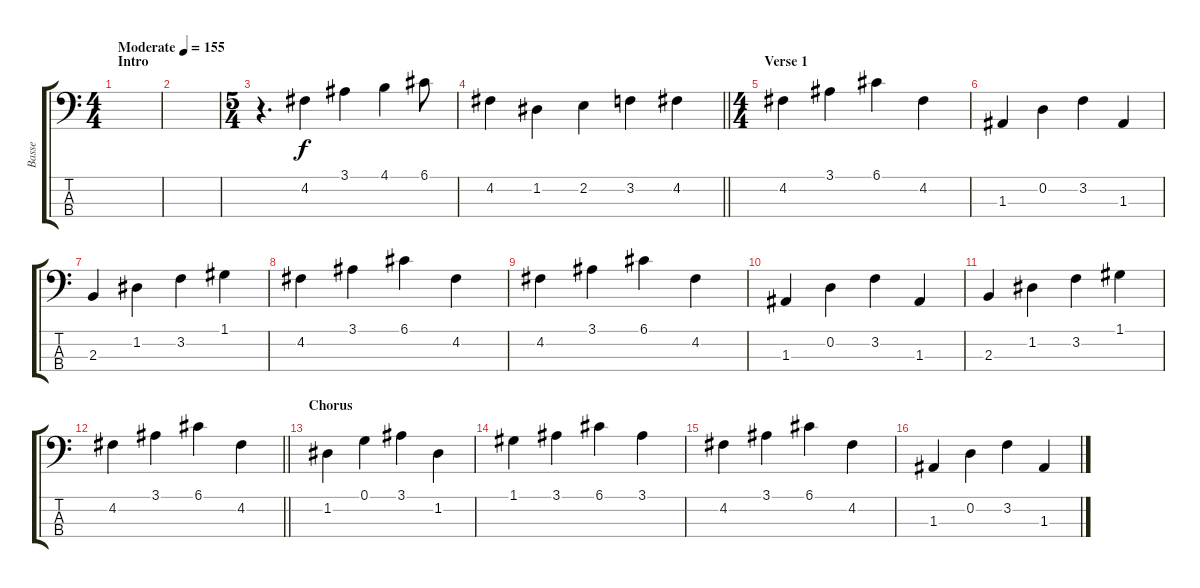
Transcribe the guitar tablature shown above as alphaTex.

\track ("Basse" "Basse") {instrument electricbassfinger}
\staff {score tabs}
\tuning (G2 D2 A1 E1) {hide}
\ts (4 4)
\section ("" "Intro")
\tempo (155 "Moderate")
\clef f4
\ks c
|
|
\ts (5 4)
r.4{d} 4.2.4 3.1.4 4.1.4 6.1.8 |
\barLineRight lightlight
4.2.4 1.2.4 2.2.4 3.2.4 4.2.4 |
\ts (4 4)
\section ("" "Verse 1")
4.2.4 3.1.4 6.1.4 4.2.4 |
1.3.4 0.2.4 3.2.4 1.3.4 |
2.3.4 1.2.4 3.2.4 1.1.4 |
4.2.4 3.1.4 6.1.4 4.2.4 |
4.2.4 3.1.4 6.1.4 4.2.4 |
1.3.4 0.2.4 3.2.4 1.3.4 |
2.3.4 1.2.4 3.2.4 1.1.4 |
\barLineRight lightlight
4.2.4 3.1.4 6.1.4 4.2.4 |
\section ("" "Chorus")
1.2.4 0.1.4 3.1.4 1.2.4 |
1.1.4 3.1.4 6.1.4 3.1.4 |
4.2.4 3.1.4 6.1.4 4.2.4 |
1.3.4 0.2.4 3.2.4 1.3.4
